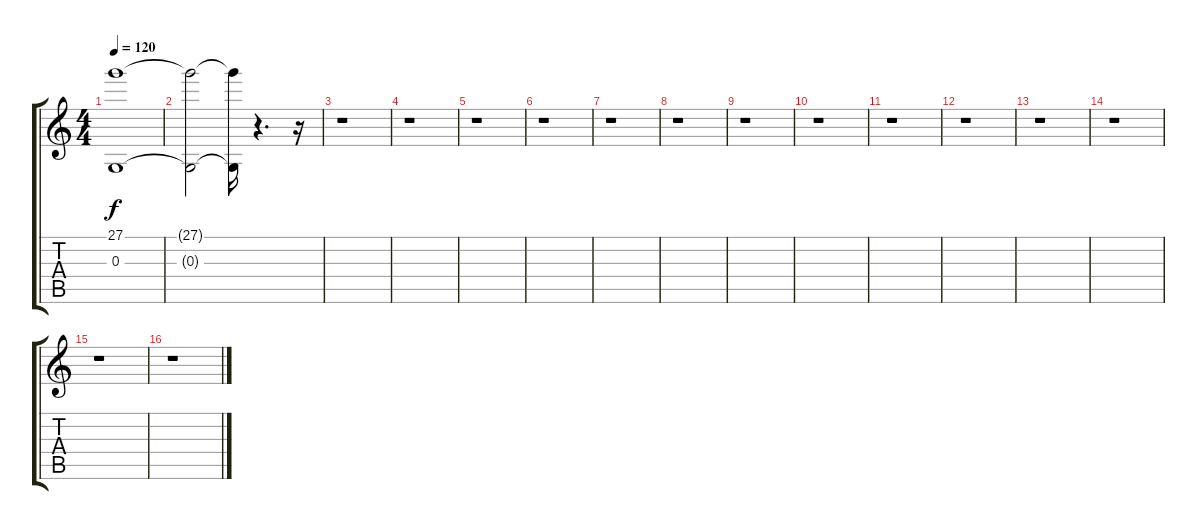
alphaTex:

\track "" {instrument stringensemble2}
\staff {score tabs}
\tuning (E4 B3 G3 D3 A2 E2) {hide}
\ts (4 4)
\tempo 120
\clef g2
\ks c
(27.1{t} 0.3{t}).1{dy f} |
(27.1{t} 0.3{t}).2 (27.1{t} 0.3{t}).16 r.4{d} r.16 |
r.1 |
r.1 |
r.1 |
r.1 |
r.1 |
r.1 |
r.1 |
r.1 |
r.1 |
r.1 |
r.1 |
r.1 |
r.1 |
r.1
